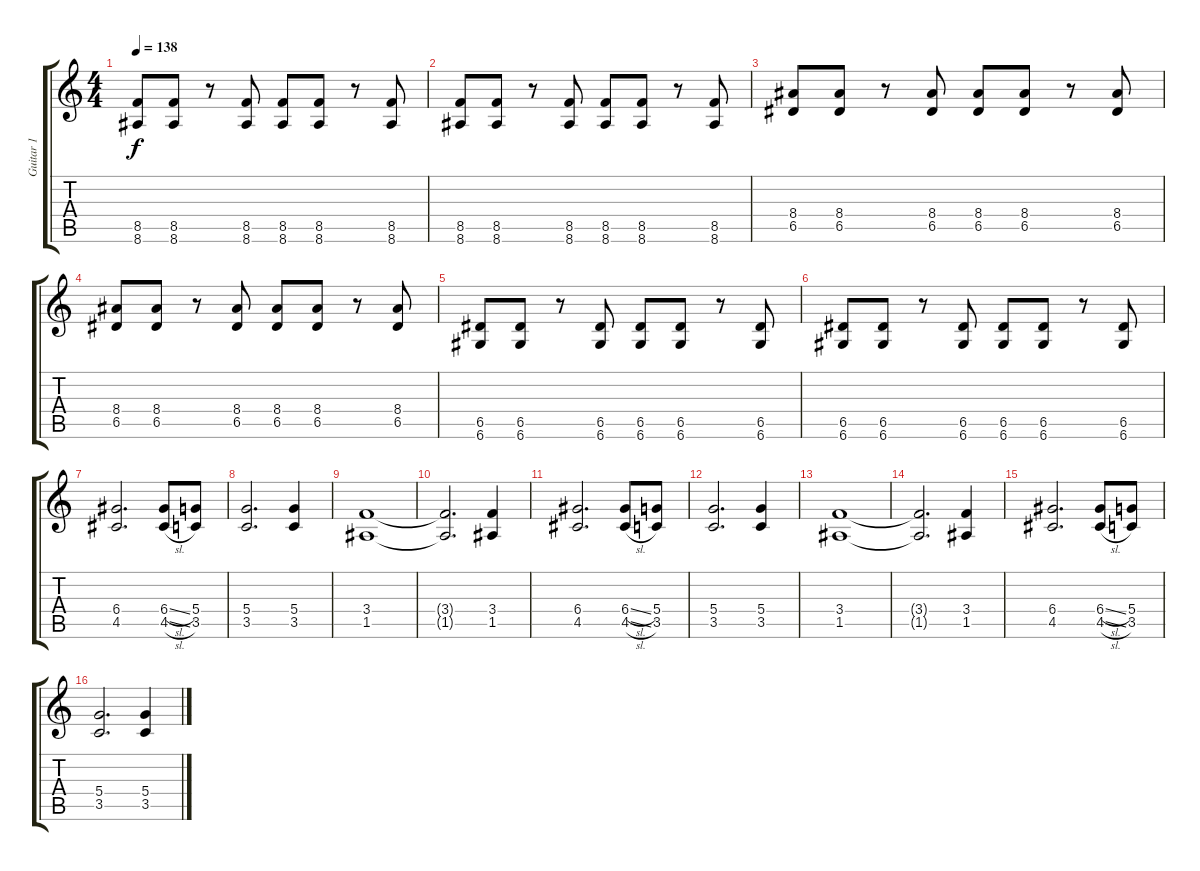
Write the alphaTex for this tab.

\track ("Guitar 1" "Guitar 1") {instrument distortionguitar}
\staff {score tabs}
\tuning (E4 B3 G3 D3 A2 D2) {hide}
\ts (4 4)
\tempo 138
\clef g2
\ks c
(8.5 8.6).8{dy f} (8.5 8.6).8 r.8 (8.5 8.6).8 (8.5 8.6).8 (8.5 8.6).8 r.8 (8.5 8.6).8 |
(8.5 8.6).8 (8.5 8.6).8 r.8 (8.5 8.6).8 (8.5 8.6).8 (8.5 8.6).8 r.8 (8.5 8.6).8 |
(8.4 6.5).8 (8.4 6.5).8 r.8 (8.4 6.5).8 (8.4 6.5).8 (8.4 6.5).8 r.8 (8.4 6.5).8 |
(8.4 6.5).8 (8.4 6.5).8 r.8 (8.4 6.5).8 (8.4 6.5).8 (8.4 6.5).8 r.8 (8.4 6.5).8 |
(6.5 6.6).8 (6.5 6.6).8 r.8 (6.5 6.6).8 (6.5 6.6).8 (6.5 6.6).8 r.8 (6.5 6.6).8 |
(6.5 6.6).8 (6.5 6.6).8 r.8 (6.5 6.6).8 (6.5 6.6).8 (6.5 6.6).8 r.8 (6.5 6.6).8 |
(6.4 4.5).2{d} (6.4{sl} 4.5{sl}).8 (5.4 3.5).8 |
(5.4 3.5).2{d} (5.4 3.5).4 |
(3.4 1.5).1 |
(3.4{t} 1.5{t}).2{d} (3.4 1.5).4 |
(6.4 4.5).2{d} (6.4{sl} 4.5{sl}).8 (5.4 3.5).8 |
(5.4 3.5).2{d} (5.4 3.5).4 |
(3.4 1.5).1 |
(3.4{t} 1.5{t}).2{d} (3.4 1.5).4 |
(6.4 4.5).2{d} (6.4{sl} 4.5{sl}).8 (5.4 3.5).8 |
(5.4 3.5).2{d} (5.4 3.5).4
